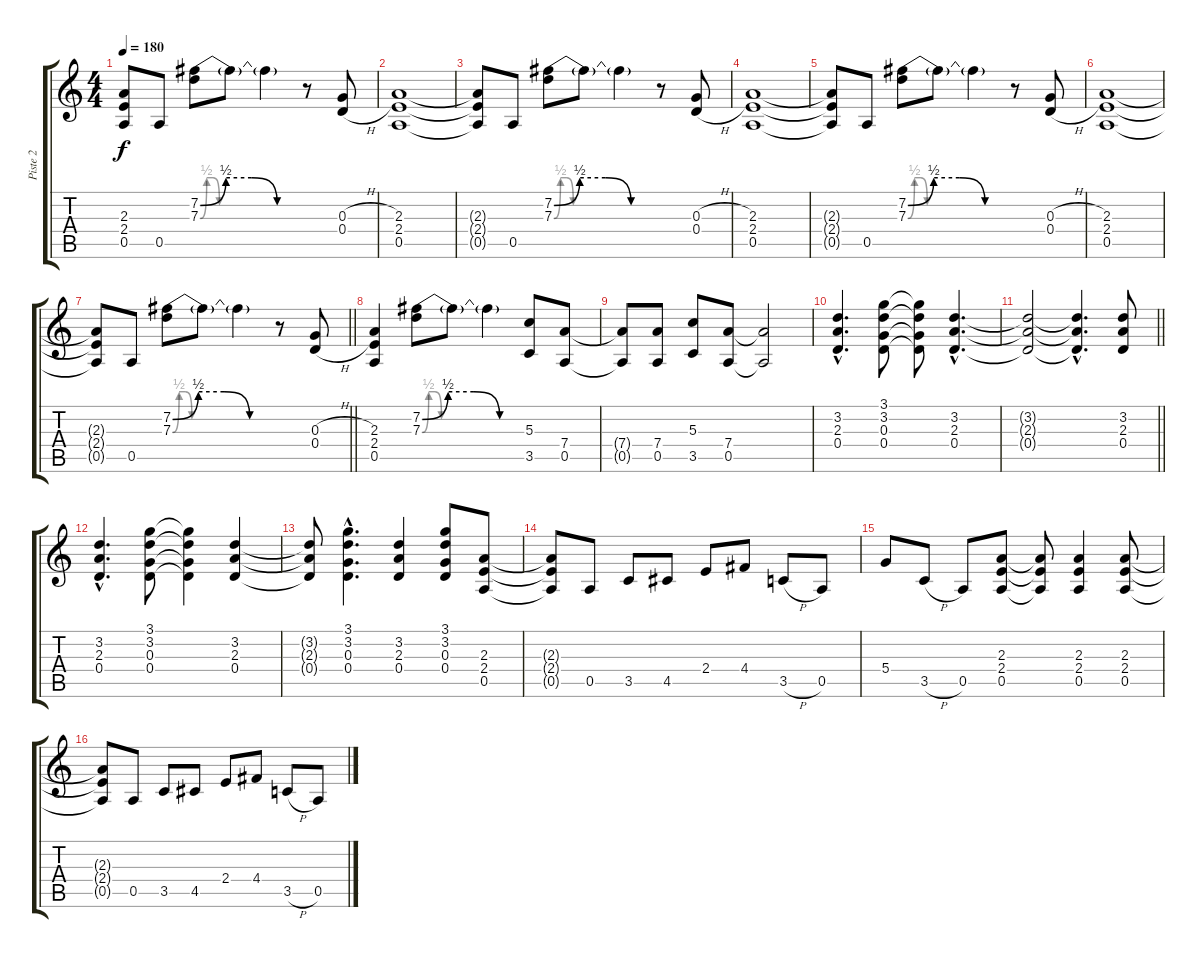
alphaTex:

\track ("Piste 2" "Piste 2") {instrument distortionguitar}
\staff {score tabs}
\tuning (E4 B3 G3 D3 A2 E2) {hide}
\ts (4 4)
\tempo 180
\clef g2
\ks c
(2.3{t} 2.4{t} 0.5{t}).8{dy f} 0.5.8 (7.2{be (custom 0 0 15 2 30 2 45 0 60 0)} 7.3{be (custom 0 0 15 2 30 2 45 0 60 0)}).8 7.2{t}.8 7.2{t}.4 r.8 (0.3{h} 0.4{h}).8 |
(2.3 2.4 0.5).1 |
(2.3{t} 2.4{t} 0.5{t}).8 0.5.8 (7.2{be (custom 0 0 15 2 30 2 45 0 60 0)} 7.3{be (custom 0 0 15 2 30 2 45 0 60 0)}).8 7.2{t}.8 7.2{t}.4 r.8 (0.3{h} 0.4{h}).8 |
(2.3 2.4 0.5).1 |
(2.3{t} 2.4{t} 0.5{t}).8 0.5.8 (7.2{be (custom 0 0 15 2 30 2 45 0 60 0)} 7.3{be (custom 0 0 15 2 30 2 45 0 60 0)}).8 7.2{t}.8 7.2{t}.4 r.8 (0.3{h} 0.4{h}).8 |
(2.3 2.4 0.5).1 |
\barLineRight lightlight
(2.3{t} 2.4{t} 0.5{t}).8 0.5.8 (7.2{be (custom 0 0 15 2 30 2 45 0 60 0)} 7.3{be (custom 0 0 15 2 30 2 45 0 60 0)}).8 7.2{t}.8 7.2{t}.4 r.8 (0.3{h} 0.4{h}).8 |
(2.3 2.4 0.5).4 (7.2{be (custom 0 0 15 2 30 2 45 0 60 0)} 7.3{be (custom 0 0 15 2 30 2 45 0 60 0)}).8 7.2{t}.8 7.2{t}.4 (5.3 3.5).8 (7.4 0.5).8 |
(7.4{t} 0.5{t}).8 (7.4 0.5).8 (5.3 3.5).8 (7.4 0.5).8 (7.4{t} 0.5{t}).2 |
(3.2{hac} 2.3{hac} 0.4{hac}).4{d} (3.1 3.2 0.3 0.4).8 (3.1{t} 3.2{t} 0.3{t} 0.4{t}).8 (3.2{hac} 2.3{hac} 0.4{hac}).4{d} |
\barLineRight lightlight
(3.2{t} 2.3{t} 0.4{t}).2 (3.2{hac t} 2.3{hac t} 0.4{hac t}).4{d} (3.2 2.3 0.4).8 |
(3.2{hac} 2.3{hac} 0.4{hac}).4{d} (3.1 3.2 0.3 0.4).8 (3.1{t} 3.2{t} 0.3{t} 0.4{t}).4 (3.2 2.3 0.4).4 |
(3.2{t} 2.3{t} 0.4{t}).8 (3.1{hac} 3.2{hac} 0.3{hac} 0.4{hac}).4{d} (3.2 2.3 0.4).4 (3.1 3.2 0.3 0.4).8 (2.3 2.4 0.5).8 |
(2.3{t} 2.4{t} 0.5{t}).8 0.5.8 3.5.8 4.5.8 2.4.8 4.4.8 3.5{h}.8 0.5.8 |
5.4.8 3.5{h}.8 0.5.8 (2.3 2.4 0.5).8 (2.3{t} 2.4{t} 0.5{t}).8 (2.3 2.4 0.5).4 (2.3 2.4 0.5).8 |
(2.3{t} 2.4{t} 0.5{t}).8 0.5.8 3.5.8 4.5.8 2.4.8 4.4.8 3.5{h}.8 0.5.8
